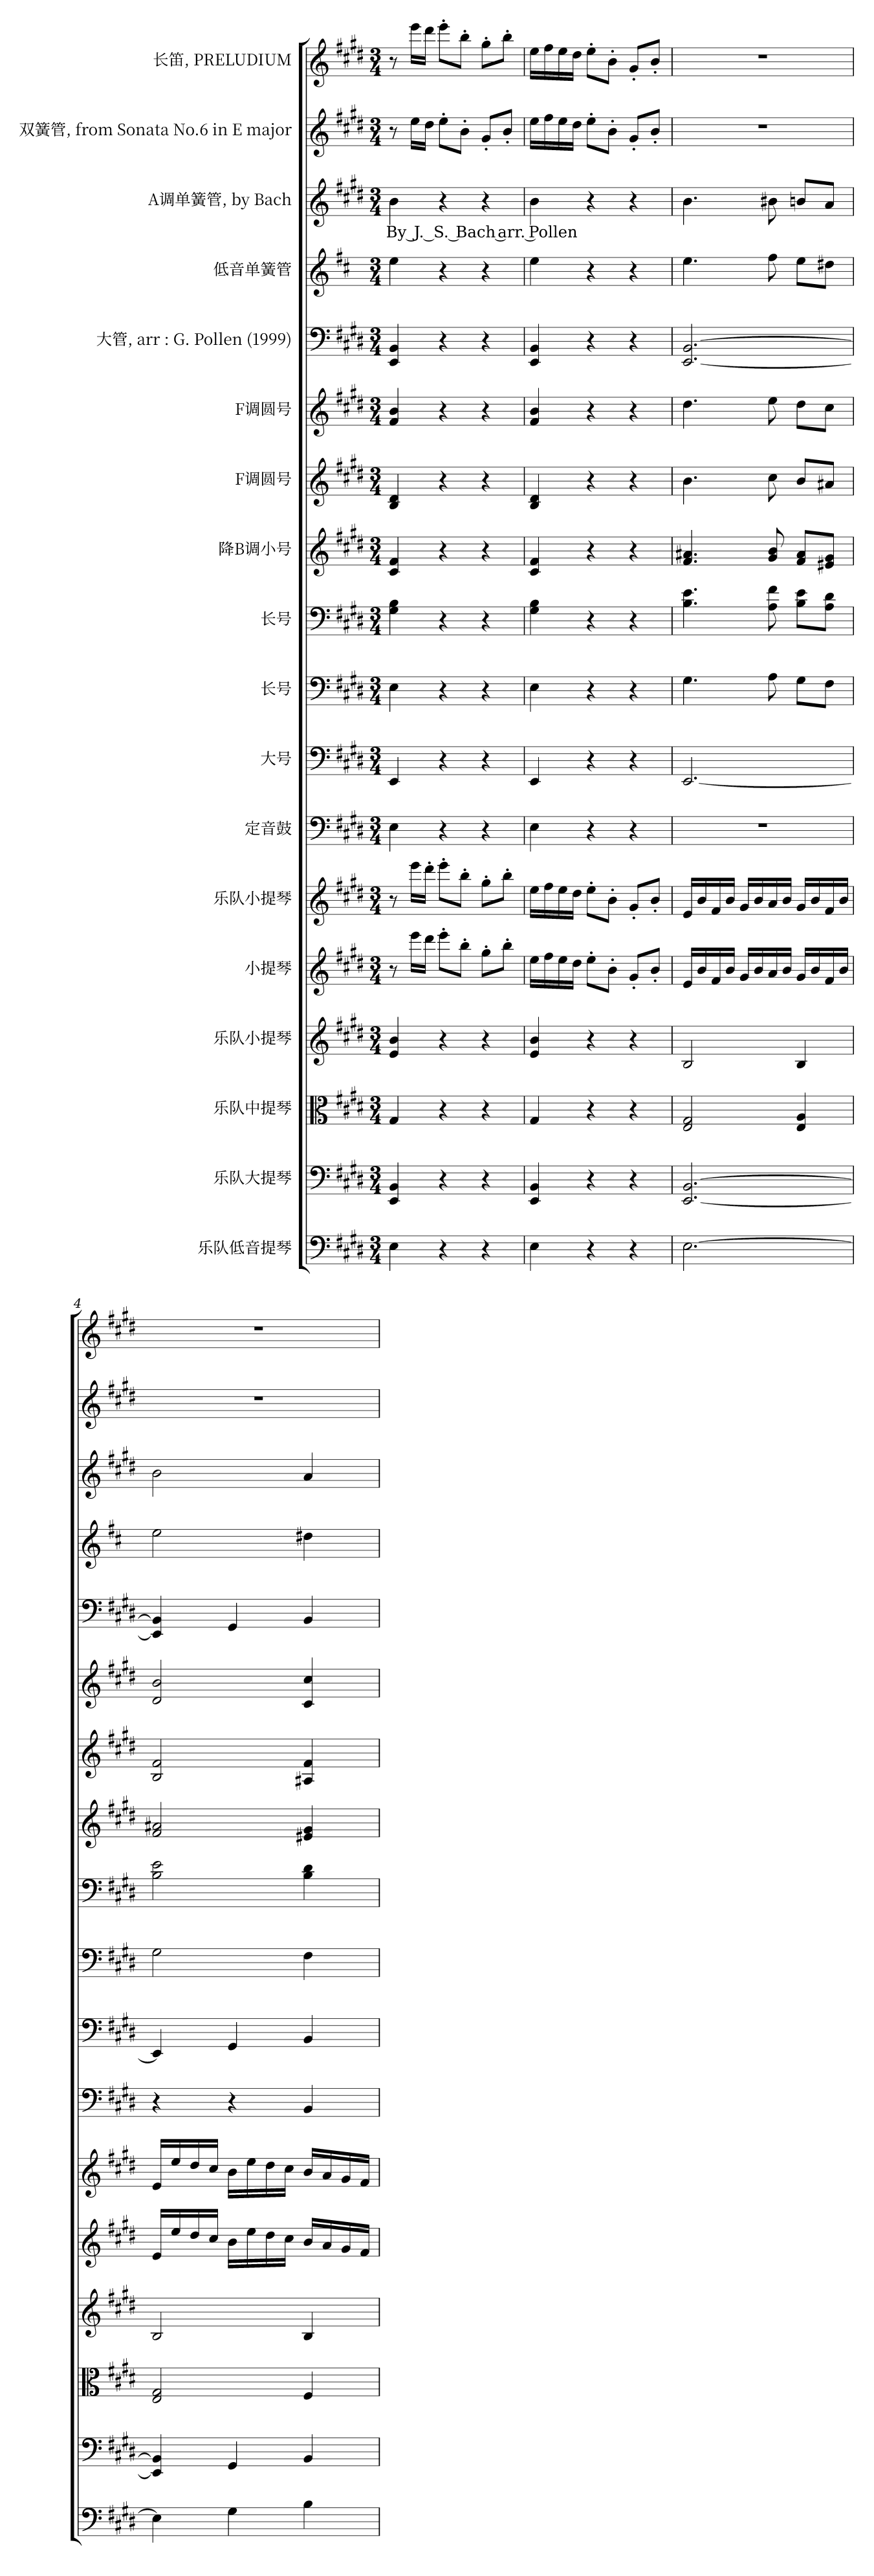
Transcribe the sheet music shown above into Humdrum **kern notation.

**kern	**kern	**kern	**kern	**kern	**kern	**kern	**kern	**kern	**kern	**kern	**kern	**kern	**kern	**kern	**kern	**text	**kern	**kern
*part18	*part17	*part16	*part15	*part14	*part13	*part12	*part11	*part10	*part9	*part8	*part7	*part6	*part5	*part4	*part3	*part3	*part2	*part1
*staff18	*staff17	*staff16	*staff15	*staff14	*staff13	*staff12	*staff11	*staff10	*staff9	*staff8	*staff7	*staff6	*staff5	*staff4	*staff3	*staff3	*staff2	*staff1
*I"乐队低音提琴	*I"乐队大提琴	*I"乐队中提琴	*I"乐队小提琴	*I"小提琴	*I"乐队小提琴	*I"定音鼓	*I"大号	*I"长号	*I"长号	*I"降B调小号	*I"F调圆号	*I"F调圆号	*I"大管, arr : G. Pollen (1999)	*I"低音单簧管	*I"A调单簧管, by Bach	*	*I"双簧管, from Sonata No.6 in E major	*I"长笛, PRELUDIUM
*clefF4	*clefF4	*clefC3	*clefG2	*clefG2	*clefG2	*clefF4	*clefF4	*clefF4	*clefF4	*clefG2	*clefG2	*clefG2	*clefF4	*clefG2	*clefG2	*	*clefG2	*clefG2
*ITrd7c12	*	*	*	*	*	*	*	*	*	*ITrd1c2	*ITrd4c7	*ITrd4c7	*	*ITrd8c14	*ITrd2c3	*	*	*
*k[f#c#g#d#]	*k[f#c#g#d#]	*k[f#c#g#d#]	*k[f#c#g#d#]	*k[f#c#g#d#]	*k[f#c#g#d#]	*k[f#c#g#d#]	*k[f#c#g#d#]	*k[f#c#g#d#]	*k[f#c#g#d#]	*k[f#c#]	*k[f#c#g#]	*k[f#c#g#]	*k[f#c#g#d#]	*k[f#c#]	*k[f#c#g#d#a#e#b#]	*	*k[f#c#g#d#]	*k[f#c#g#d#]
*M3/4	*M3/4	*M3/4	*M3/4	*M3/4	*M3/4	*M3/4	*M3/4	*M3/4	*M3/4	*M3/4	*M3/4	*M3/4	*M3/4	*M3/4	*M3/4	*	*M3/4	*M3/4
*MM130	*MM130	*MM130	*MM130	*MM130	*MM130	*MM130	*MM130	*MM130	*MM130	*MM130	*MM130	*MM130	*MM130	*MM130	*MM130	*	*MM130	*MM130
=1	=1	=1	=1	=1	=1	=1	=1	=1	=1	=1	=1	=1	=1	=1	=1	=1	=1	=1
4EE\	4EE/ 4BB/	4G#/	4e/ 4b/	8r	8r	4E\	4EE/	4E\	4G#\ 4B\	4B/ 4e/	4E/ 4G#/	4B/ 4e/	4EE/ 4BB/	4e\	4g#\	By J. S. Bach arr. Pollen	8r	8r
.	.	.	.	16eee\LL	16eee\LL	.	.	.	.	.	.	.	.	.	.	.	16ee\LL	16eee\LL
.	.	.	.	16ddd#\JJ	16ddd#'\JJ	.	.	.	.	.	.	.	.	.	.	.	16dd#\JJ	16ddd#\JJ
4r	4r	4r	4r	8eee'\L	8eee'\L	4r	4r	4r	4r	4r	4r	4r	4r	4r	4r	.	8ee'\L	8eee'\L
.	.	.	.	8bb'\J	8bb'\J	.	.	.	.	.	.	.	.	.	.	.	8b'\J	8bb'\J
4r	4r	4r	4r	8gg#'\L	8gg#'\L	4r	4r	4r	4r	4r	4r	4r	4r	4r	4r	.	8g#'/L	8gg#'\L
.	.	.	.	8bb'\J	8bb'\J	.	.	.	.	.	.	.	.	.	.	.	8b'/J	8bb'\J
!!LO:PB:g=z
=2	=2	=2	=2	=2	=2	=2	=2	=2	=2	=2	=2	=2	=2	=2	=2	=2	=2	=2
4EE\	4EE/ 4BB/	4G#/	4e/ 4b/	16ee\LL	16ee\LL	4E\	4EE/	4E\	4G#\ 4B\	4B/ 4e/	4E/ 4G#/	4B/ 4e/	4EE/ 4BB/	4e\	4g#\	.	16ee\LL	16ee\LL
.	.	.	.	16ff#\	16ff#\	.	.	.	.	.	.	.	.	.	.	.	16ff#\	16ff#\
.	.	.	.	16ee\	16ee\	.	.	.	.	.	.	.	.	.	.	.	16ee\	16ee\
.	.	.	.	16dd#\JJ	16dd#\JJ	.	.	.	.	.	.	.	.	.	.	.	16dd#\JJ	16dd#\JJ
4r	4r	4r	4r	8ee'\L	8ee'\L	4r	4r	4r	4r	4r	4r	4r	4r	4r	4r	.	8ee'\L	8ee'\L
.	.	.	.	8b'\J	8b'\J	.	.	.	.	.	.	.	.	.	.	.	8b'\J	8b'\J
4r	4r	4r	4r	8g#'/L	8g#'/L	4r	4r	4r	4r	4r	4r	4r	4r	4r	4r	.	8g#'/L	8g#'/L
.	.	.	.	8b'/J	8b'/J	.	.	.	.	.	.	.	.	.	.	.	8b'/J	8b'/J
=3	=3	=3	=3	=3	=3	=3	=3	=3	=3	=3	=3	=3	=3	=3	=3	=3	=3	=3
[2.EE\	[2.EE/ [2.BB/	2E/ 2G#/	2B/	16e/LL	16e/LL	2.r	[2.EE/	4.G#\	4.B\ 4.e\	4.e/ 4.g#X/	4.e\	4.g#\	[2.EE/ [2.BB/	4.e\	4.g#\	.	2.r	2.r
.	.	.	.	16b/	16b/	.	.	.	.	.	.	.	.	.	.	.	.	.
.	.	.	.	16f#/	16f#/	.	.	.	.	.	.	.	.	.	.	.	.	.
.	.	.	.	16b/JJ	16b/JJ	.	.	.	.	.	.	.	.	.	.	.	.	.
.	.	.	.	16g#/LL	16g#/LL	.	.	.	.	.	.	.	.	.	.	.	.	.
.	.	.	.	16b/	16b/	.	.	.	.	.	.	.	.	.	.	.	.	.
.	.	.	.	16a/	16a/	.	.	8A\	8A\ 8f#\	8f#/ 8a/	8f#\	8a\	.	8f#\	8g##X\	.	.	.
.	.	.	.	16b/JJ	16b/JJ	.	.	.	.	.	.	.	.	.	.	.	.	.
.	.	4E/ 4A/	4B/	16g#/LL	16g#/LL	.	.	8G#\L	8B\ 8e\L	8e/ 8g#/L	8e/L	8g#\L	.	8e\L	8g#X/L	.	.	.
.	.	.	.	16b/	16b/	.	.	.	.	.	.	.	.	.	.	.	.	.
.	.	.	.	16f#/	16f#/	.	.	8F#\J	8A\ 8d#\J	8d#X/ 8f#/J	8d#X/J	8f#\J	.	8d#X\J	8f#/J	.	.	.
.	.	.	.	16b/JJ	16b/JJ	.	.	.	.	.	.	.	.	.	.	.	.	.
=4	=4	=4	=4	=4	=4	=4	=4	=4	=4	=4	=4	=4	=4	=4	=4	=4	=4	=4
4EE\]	4EE/] 4BB/]	2E/ 2G#/	2B/	16e/LL	16e/LL	4r	4EE/]	2G#\	2B\ 2e\	2e/ 2g#X/	2E/ 2B/	2G#/ 2e/	4EE/] 4BB/]	2e\	2g#\	.	2.r	2.r
.	.	.	.	16ee/	16ee/	.	.	.	.	.	.	.	.	.	.	.	.	.
.	.	.	.	16dd#/	16dd#/	.	.	.	.	.	.	.	.	.	.	.	.	.
.	.	.	.	16cc#/JJ	16cc#/JJ	.	.	.	.	.	.	.	.	.	.	.	.	.
4GG#\	4GG#/	.	.	16b\LL	16b\LL	4r	4GG#/	.	.	.	.	.	4GG#/	.	.	.	.	.
.	.	.	.	16ee\	16ee\	.	.	.	.	.	.	.	.	.	.	.	.	.
.	.	.	.	16dd#\	16dd#\	.	.	.	.	.	.	.	.	.	.	.	.	.
.	.	.	.	16cc#\JJ	16cc#\JJ	.	.	.	.	.	.	.	.	.	.	.	.	.
4BB\	4BB/	4F#/	4B/	16b/LL	16b/LL	4BB/	4BB/	4F#\	4B\ 4d#\	4d#X/ 4f#/	4D#X/ 4B/	4F#/ 4f#/	4BB/	4d#X\	4f#/	.	.	.
.	.	.	.	16a/	16a/	.	.	.	.	.	.	.	.	.	.	.	.	.
.	.	.	.	16g#/	16g#/	.	.	.	.	.	.	.	.	.	.	.	.	.
.	.	.	.	16f#/JJ	16f#/JJ	.	.	.	.	.	.	.	.	.	.	.	.	.
=	=	=	=	=	=	=	=	=	=	=	=	=	=	=	=	=	=	=
*-	*-	*-	*-	*-	*-	*-	*-	*-	*-	*-	*-	*-	*-	*-	*-	*-	*-	*-
